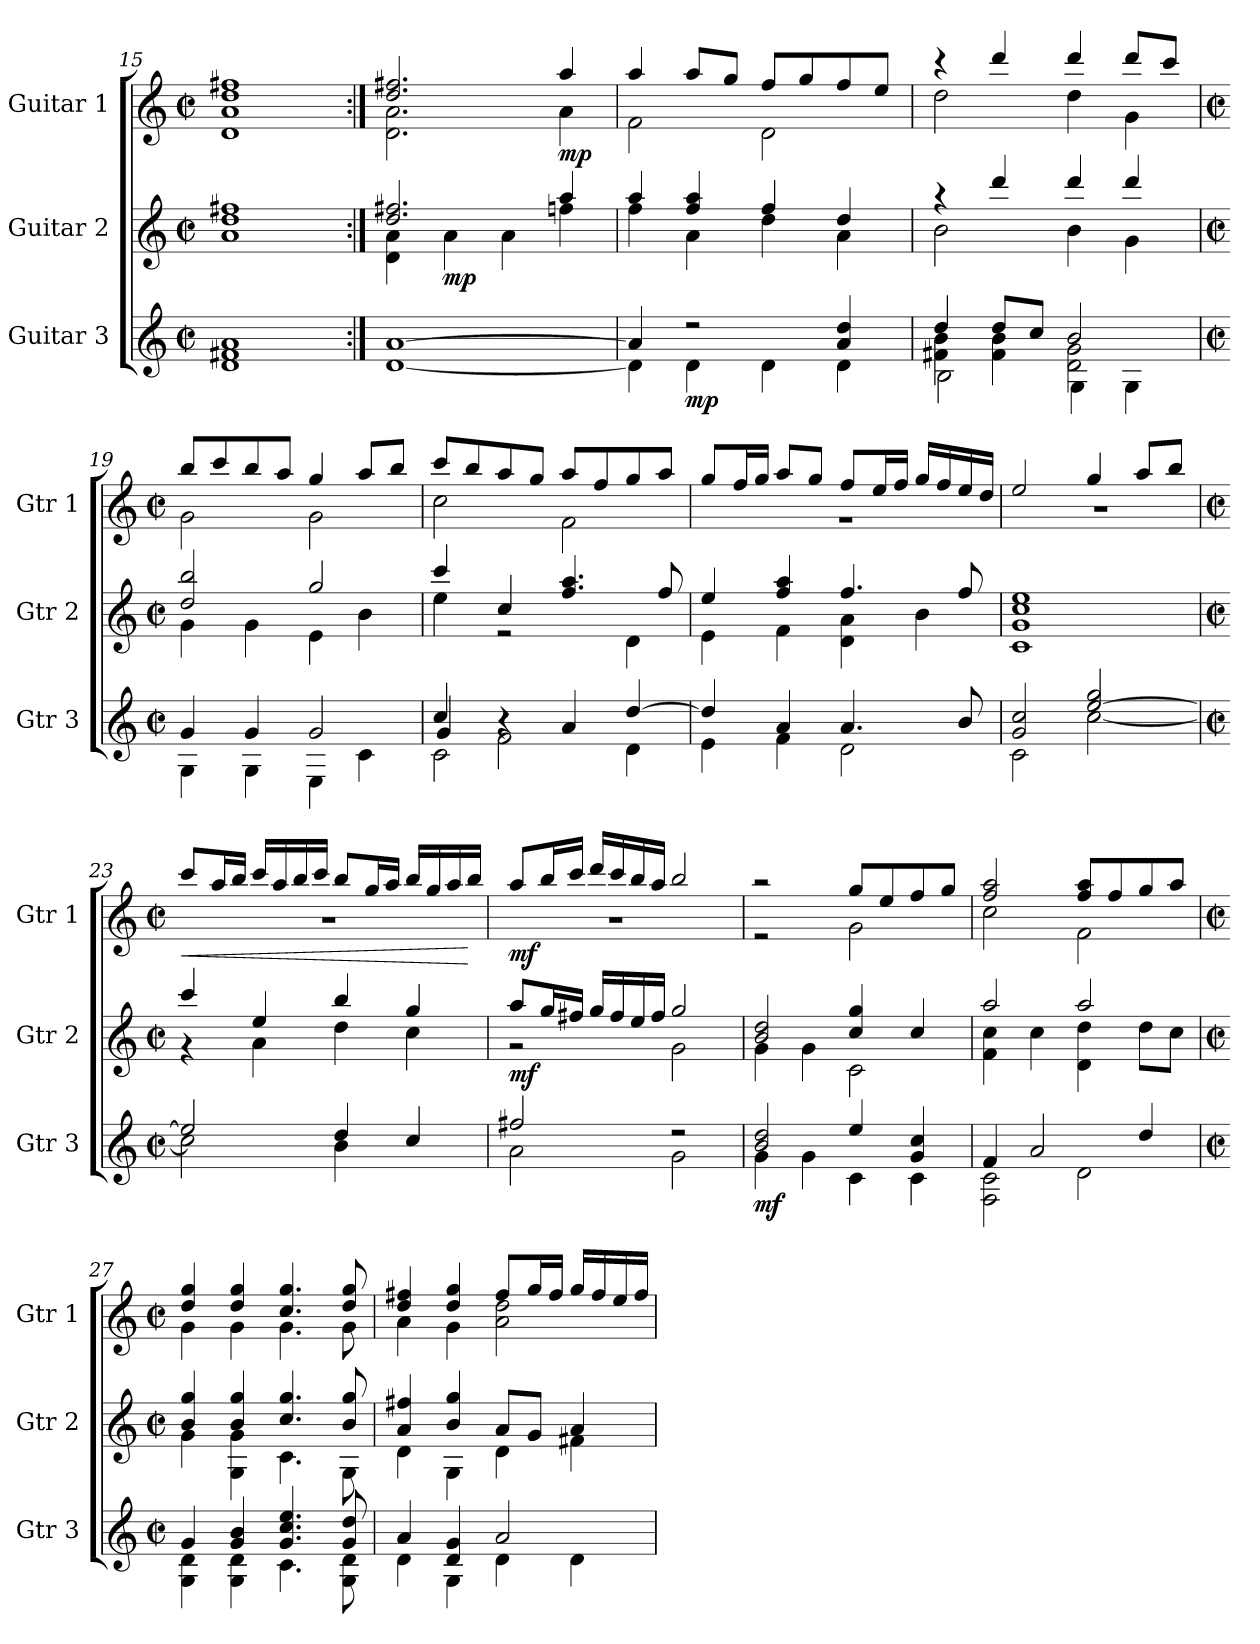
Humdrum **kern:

**kern	**dynam	**kern	**dynam	**kern	**dynam
*part3	*part3	*part2	*part2	*part1	*part1
*staff3	*staff3	*staff2	*staff2	*staff1	*staff1
*I"Guitar 3	*	*I"Guitar 2	*	*I"Guitar 1	*
*I'Gtr 3	*	*I'Gtr 2	*	*I'Gtr 1	*
*clefG2	*	*clefG2	*	*clefG2	*
*ITrd7c12	*	*ITrd7c12	*	*ITrd7c12	*
*k[]	*	*k[]	*	*k[]	*
*C:	*	*C:	*	*C:	*
*M2/2	*	*M2/2	*	*M2/2	*
*met(c|)	*	*met(c|)	*	*met(c|)	*
=15	=15	=15	=15	=15	=15
*^	*	*^	*	*^	*
1Ai	1Di 1F#Xi	.	1di 1f#Xi	1Ai	.	1di 1f#Xi	1Di 1Ai	.
=16:|!	=16:|!	=16:|!	=16:|!	=16:|!	=16:|!	=16:|!	=16:|!	=16:|!
[1Ai	[1Di	.	2.di/ 2.f#Xi	4Di\ 4Ai	.	2.di/ 2.f#Xi	2.Di\ 2.Ai	.
.	.	.	.	4Ai\	mp	.	.	.
.	.	.	.	4Ai\	.	.	.	.
.	.	.	4ai/	4fni\	.	4ai/	4Ai\	mp
=17	=17	=17	=17	=17	=17	=17	=17	=17
4Ai/]	4Di\]	.	4ai/	4fi\	.	4ai/	2Fi\	.
2r	4Di\	mp	4fi/ 4ai	4Ai\	.	8ai/L	.	.
.	.	.	.	.	.	8gi/J	.	.
.	4Di\	.	4fi/	4di\	.	8fi/L	2Di\	.
.	.	.	.	.	.	8gi/	.	.
4Ai/ 4di	4Di\	.	4di/	4Ai\	.	8fi/	.	.
.	.	.	.	.	.	8ei/J	.	.
=18	=18	=18	=18	=18	=18	=18	=18	=18
*	*^	*	*	*	*	*	*	*
4di/	4F#Xi\ 4Bi	2BBi\	.	4r	2Bi\	.	4r	2di\	.
8di/L	4F#i\ 4Bi	.	.	4ddi/	.	.	4ddi/	.	.
8ci/J	.	.	.	.	.	.	.	.	.
2Bi/	2Di\ 2Gi	4GGi\	.	4ddi/	4Bi\	.	4ddi/	4di\	.
.	.	4GGi\	.	4ddi/	4Gi\	.	8ddi/L	4Gi\	.
.	.	.	.	.	.	.	8cci/J	.	.
*v	*v	*v	*	*	*	*	*	*	*
!!LO:LB:g=z	!!
=19	=19	=19	=19	=19	=19	=19	=19
*M2/2	*	*M2/2	*	*	*M2/2	*	*
*met(c|)	*	*met(c|)	*	*	*met(c|)	*	*
*^	*	*	*	*	*	*	*
4Gi/	4GGi\	.	2di/ 2bi	4Gi\	.	8bi/L	2Gi\	.
.	.	.	.	.	.	8cci/	.	.
4Gi/	4GGi\	.	.	4Gi\	.	8bi/	.	.
.	.	.	.	.	.	8ai/J	.	.
2Gi/	4EEi\	.	2gi/	4Ei\	.	4gi/	2Gi\	.
.	4Ci\	.	.	4Bi\	.	8ai/L	.	.
.	.	.	.	.	.	8bi/J	.	.
=20	=20	=20	=20	=20	=20	=20	=20	=20
*	*^	*	*	*	*	*	*	*
4ci/	4Gi/	2Ci\	.	4cci/	4ei\	.	8cci/L	2ci\	.
.	.	.	.	.	.	.	8bi/	.	.
4r	2Fi\	.	.	4ci/	2r	.	8ai/	.	.
.	.	.	.	.	.	.	8gi/J	.	.
4Ai/	.	2ryy	.	4.fi/ 4.ai	.	.	8ai/L	2Fi\	.
.	.	.	.	.	.	.	8fi/	.	.
[4di/	4Di\	.	.	.	4Di\	.	8gi/	.	.
.	.	.	.	8fi/	.	.	8ai/J	.	.
*	*v	*v	*	*	*	*	*	*	*
=21	=21	=21	=21	=21	=21	=21	=21	=21
4di/]	4Ei\	.	4ei/	4Ei\	.	8gi/L	1r	.
.	.	.	.	.	.	16fi/L	.	.
.	.	.	.	.	.	16gi/JJ	.	.
4Ai/	4Fi\	.	4fi/ 4ai	4Fi\	.	8ai/L	.	.
.	.	.	.	.	.	8gi/J	.	.
4.Ai/	2Di\	.	4.fi/	4Di\ 4Ai	.	8fi/L	.	.
.	.	.	.	.	.	16ei/L	.	.
.	.	.	.	.	.	16fi/JJ	.	.
.	.	.	.	4Bi\	.	16gi/LL	.	.
.	.	.	.	.	.	16fi/	.	.
8Bi/	.	.	8fi/	.	.	16ei/	.	.
.	.	.	.	.	.	16di/JJ	.	.
=22	=22	=22	=22	=22	=22	=22	=22	=22
2Gi/ 2ci	2Ci\	.	1ei	1Ci 1Gi 1ci	.	2ei/	1r	.
[2ei/ 2gi	[2ci\	.	.	.	.	4gi/	.	.
.	.	.	.	.	.	8ai/L	.	.
.	.	.	.	.	.	8bi/J	.	.
!!LO:LB:g=z	!!
=23	=23	=23	=23	=23	=23	=23	=23	=23
*M2/2	*	*	*M2/2	*	*	*M2/2	*	*
*met(c|)	*	*	*met(c|)	*	*	*met(c|)	*	*
!	!	!	!	!	!	!	!	!LO:HP:b
2ei/]	2ci\]	.	4cci/	4r	.	8cci/L	1r	<
.	.	.	.	.	.	16ai/L	.	.
.	.	.	.	.	.	16bi/JJ	.	.
.	.	.	4ei/	4Ai\	.	16cci/LL	.	.
.	.	.	.	.	.	16ai/	.	.
.	.	.	.	.	.	16bi/	.	.
.	.	.	.	.	.	16cci/JJ	.	.
4di/	4Bi\	.	4bi/	4di\	.	8bi/L	.	.
.	.	.	.	.	.	16gi/L	.	.
.	.	.	.	.	.	16ai/JJ	.	.
4ci/	4ryy	.	4gi/	4ci\	.	16bi/LL	.	.
.	.	.	.	.	.	16gi/	.	.
.	.	.	.	.	.	16ai/	.	.
.	.	.	.	.	.	16bi/JJ	.	[
=24	=24	=24	=24	=24	=24	=24	=24	=24
2f#Xi/	2Ai\	.	8ai/L	2r	mf	8ai/L	1r	mf
.	.	.	16gi/L	.	.	16bi/L	.	.
.	.	.	16f#Xi/JJ	.	.	16cci/JJ	.	.
.	.	.	16gi/LL	.	.	16ddi/LL	.	.
.	.	.	16f#i/	.	.	16cci/	.	.
.	.	.	16ei/	.	.	16bi/	.	.
.	.	.	16f#i/JJ	.	.	16ai/JJ	.	.
2r	2Gi\	.	2gi/	2Gi\	.	2bi/	.	.
=25	=25	=25	=25	=25	=25	=25	=25	=25
2Bi/ 2di	4Gi\	mf	2Bi/ 2di	4Gi\	.	2r	2r	.
.	4Gi\	.	.	4Gi\	.	.	.	.
4ei/	4Ci\	.	4ci/ 4gi	2Ci\	.	8gi/L	2Gi\	.
.	.	.	.	.	.	8ei/	.	.
4Gi/ 4ci	4Ci\	.	4ci/	.	.	8fi/	.	.
.	.	.	.	.	.	8gi/J	.	.
=26	=26	=26	=26	=26	=26	=26	=26	=26
4Fi/	2FFi\ 2Ci	.	2ai/	4Fi\ 4ci	.	2fi/ 2ai	2ci\	.
2Ai/	.	.	.	4ci\	.	.	.	.
.	2Di\	.	2ai/	4Di\ 4di	.	8fi/ 8aiL	2Fi\	.
.	.	.	.	.	.	8fi/	.	.
4di/	.	.	.	8di\L	.	8gi/	.	.
.	.	.	.	8ci\J	.	8ai/J	.	.
!!LO:LB:g=z	!!
=27	=27	=27	=27	=27	=27	=27	=27	=27
*M2/2	*	*	*M2/2	*	*	*M2/2	*	*
*met(c|)	*	*	*met(c|)	*	*	*met(c|)	*	*
4Gi/	4GGi\ 4Di	.	4Bi/ 4gi	4Gi\	.	4di/ 4gi	4Gi\	.
4Gi/ 4Bi	4GGi\ 4Di	.	4Bi/ 4gi	4GGi\ 4Gi	.	4di/ 4gi	4Gi\	.
4.Gi/ 4.ci 4.ei	4.Ci\	.	4.ci/ 4.gi	4.Ci\	.	4.ci/ 4.gi	4.Gi\	.
8Gi/ 8di	8GGi\ 8Di	.	8Bi/ 8gi	8GGi\	.	8di/ 8gi	8Gi\	.
=28	=28	=28	=28	=28	=28	=28	=28	=28
4Ai/	4Di\	.	4Ai/ 4f#Xi	4Di\	.	4di/ 4f#Xi	4Ai\	.
4Di/ 4Gi	4GGi\	.	4Bi/ 4gi	4GGi\	.	4di/ 4gi	4Gi\	.
2Ai/	4Di\	.	8Ai/L	4Di\	.	8f#i/L	2Ai\ 2di	.
.	.	.	8Gi/J	.	.	16gi/L	.	.
.	.	.	.	.	.	16f#i/JJ	.	.
.	4Di\	.	4Ai/	4F#Xi\	.	16gi/LL	.	.
.	.	.	.	.	.	16f#i/	.	.
.	.	.	.	.	.	16ei/	.	.
.	.	.	.	.	.	16f#i/JJ	.	.
*v	*v	*	*	*	*	*v	*v	*
*	*	*v	*v	*	*	*
=	=	=	=	=	=
*-	*-	*-	*-	*-	*-
